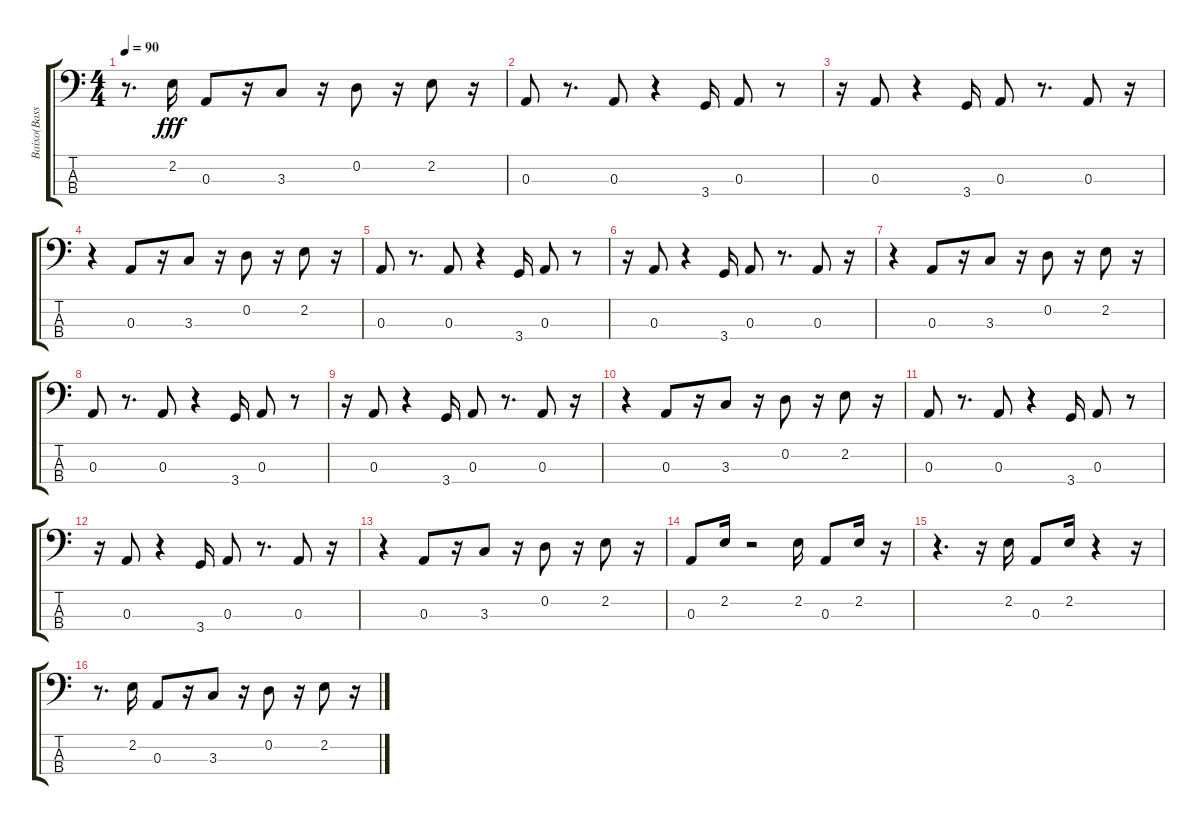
\track ("Baixo(Bass)" "Baixo(Bass") {instrument fretlessbass}
\staff {score tabs}
\tuning (G2 D2 A1 E1) {hide}
\ts (4 4)
\tempo 90
\clef f4
\ks c
r.8{d dy fff} 2.2.16 0.3.8 r.16 3.3.8 r.16 0.2.8 r.16 2.2.8 r.16 |
0.3.8 r.8{d} 0.3.8 r.4 3.4.16 0.3.8 r.8 |
r.16 0.3.8 r.4 3.4.16 0.3.8 r.8{d} 0.3.8 r.16 |
r.4 0.3.8 r.16 3.3.8 r.16 0.2.8 r.16 2.2.8 r.16 |
0.3.8 r.8{d} 0.3.8 r.4 3.4.16 0.3.8 r.8 |
r.16 0.3.8 r.4 3.4.16 0.3.8 r.8{d} 0.3.8 r.16 |
r.4 0.3.8 r.16 3.3.8 r.16 0.2.8 r.16 2.2.8 r.16 |
0.3.8 r.8{d} 0.3.8 r.4 3.4.16 0.3.8 r.8 |
r.16 0.3.8 r.4 3.4.16 0.3.8 r.8{d} 0.3.8 r.16 |
r.4 0.3.8 r.16 3.3.8 r.16 0.2.8 r.16 2.2.8 r.16 |
0.3.8 r.8{d} 0.3.8 r.4 3.4.16 0.3.8 r.8 |
r.16 0.3.8 r.4 3.4.16 0.3.8 r.8{d} 0.3.8 r.16 |
r.4 0.3.8 r.16 3.3.8 r.16 0.2.8 r.16 2.2.8 r.16 |
0.3.8 2.2.16 r.2 2.2.16 0.3.8 2.2.16 r.16 |
r.4{d} r.16 2.2.16 0.3.8 2.2.16 r.4 r.16 |
r.8{d} 2.2.16 0.3.8 r.16 3.3.8 r.16 0.2.8 r.16 2.2.8 r.16
